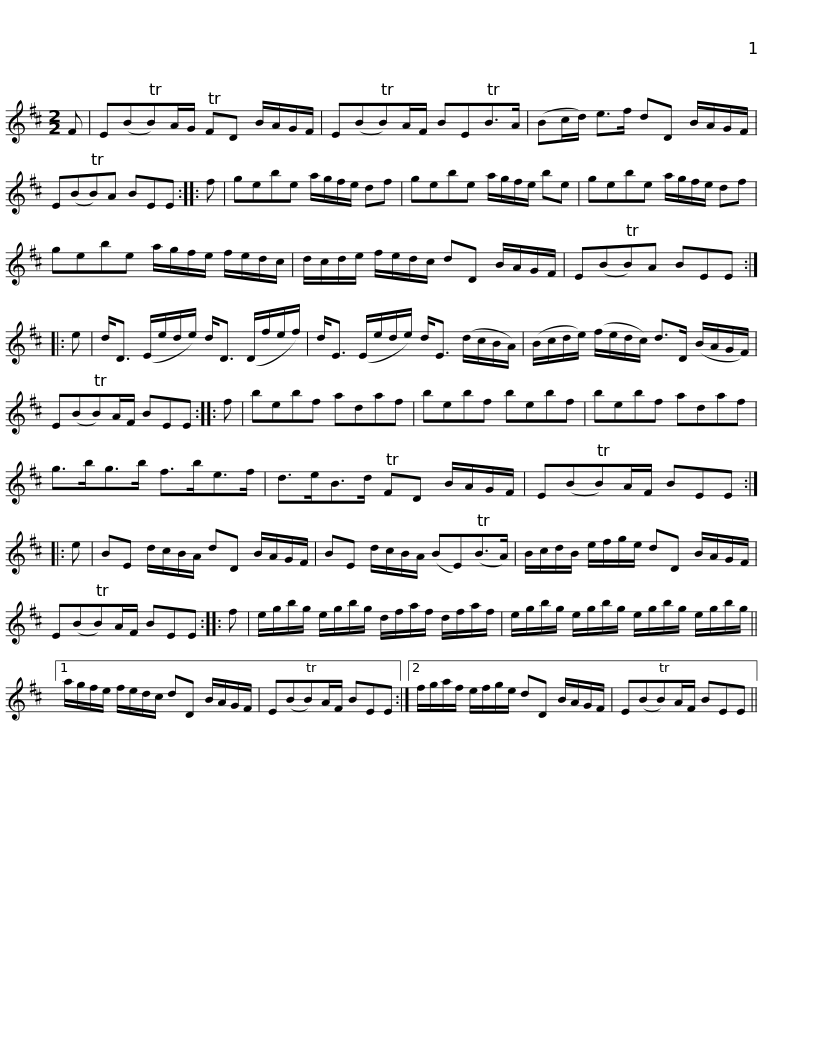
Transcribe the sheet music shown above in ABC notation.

X:1
L:1/8
M:2/2
I:linebreak $
K:D
V:1 treble
V:1
 F | E(BTB)A/G/ TFD B/A/G/F/ | E(BTB)A/F/ BETB>A | (Bc/d/) e>f dD B/A/G/F/ | E(BTB)A BEE :: %5
 f |$ gebe a/g/f/e/ df | gebe a/g/f/e/ be | gebe a/g/f/e/ df | gebe a/g/f/e/ f/e/d/c/ |$ %10
 d/c/d/e/ f/e/d/c/ dD B/A/G/F/ | E(BTB)A BEE :: e | d<D (E/e/d/e/) d<D (D/f/e/f/) |$ d<E (E/e/d/e/) d<E (d/c/B/A/) | %15
 (B/c/d/e/) (f/e/d/c/) d>D (B/A/G/F/) | E(BTB)A/F/ BEE :: f | bebf adaf |$ bebf bebf | %20
 bebf adaf | g>bg>b f>be>f | d>eB>d TFD B/A/G/F/ | E(BTB)A/F/ BEE ::$ e | %25
 BE d/c/B/A/ dD B/A/G/F/ | BE d/c/B/A/ (BE)(TB>A) | B/c/d/B/ e/f/g/e/ dD B/A/G/F/ | E(BTB)A/F/ BEE ::$ f | %30
 e/g/b/g/ e/g/b/g/ d/f/a/f/ d/f/a/f/ | e/g/b/g/ e/g/b/g/ e/g/b/g/ e/g/b/g/ ||1$ a/g/f/e/ f/e/d/c/ dD B/A/G/F/ | E(BTB)A/F/ BEE :|2 f/g/a/f/ e/f/g/e/ dD B/A/G/F/ | %35
 E(BTB)A/F/ BEE || %36
